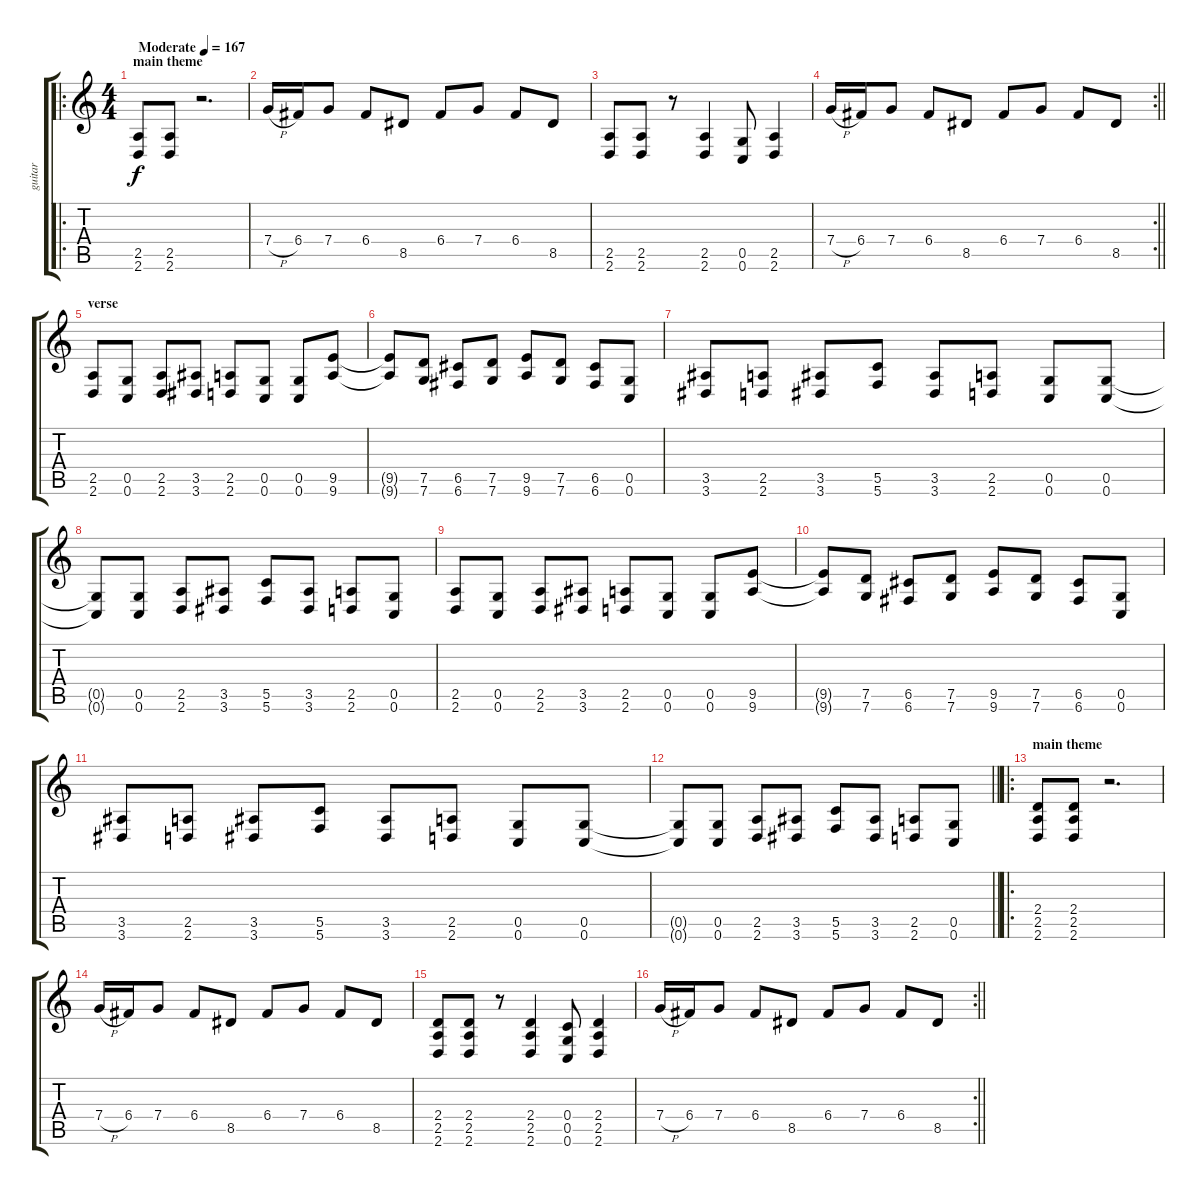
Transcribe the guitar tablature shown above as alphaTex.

\track ("guitar" "guitar") {instrument distortionguitar}
\staff {score tabs}
\tuning (D4 A3 F3 C3 G2 C2) {hide}
\ro
\ts (4 4)
\section ("" "main theme")
\tempo (167 "Moderate")
\clef g2
\ks c
(2.5 2.6).8{dy f instrument distortionguitar} (2.5 2.6).8 r.2{d} |
7.4{h}.16 6.4.16 7.4.8 6.4.8 8.5.8 6.4.8 7.4.8 6.4.8 8.5.8 |
(2.5 2.6).8 (2.5 2.6).8 r.8 (2.5 2.6).4 (0.5 0.6).8 (2.5 2.6).4 |
\rc 2
\barLineRight lightlight
7.4{h}.16 6.4.16 7.4.8 6.4.8 8.5.8 6.4.8 7.4.8 6.4.8 8.5.8 |
\section ("" "verse")
(2.5 2.6).8 (0.5 0.6).8 (2.5 2.6).8 (3.5 3.6).8 (2.5 2.6).8 (0.5 0.6).8 (0.5 0.6).8 (9.5 9.6).8 |
(9.5{t} 9.6{t}).8 (7.5 7.6).8 (6.5 6.6).8 (7.5 7.6).8 (9.5 9.6).8 (7.5 7.6).8 (6.5 6.6).8 (0.5 0.6).8 |
(3.5 3.6).8 (2.5 2.6).8 (3.5 3.6).8 (5.5 5.6).8 (3.5 3.6).8 (2.5 2.6).8 (0.5 0.6).8 (0.5 0.6).8 |
(0.5{t} 0.6{t}).8 (0.5 0.6).8 (2.5 2.6).8 (3.5 3.6).8 (5.5 5.6).8 (3.5 3.6).8 (2.5 2.6).8 (0.5 0.6).8 |
(2.5 2.6).8 (0.5 0.6).8 (2.5 2.6).8 (3.5 3.6).8 (2.5 2.6).8 (0.5 0.6).8 (0.5 0.6).8 (9.5 9.6).8 |
(9.5{t} 9.6{t}).8 (7.5 7.6).8 (6.5 6.6).8 (7.5 7.6).8 (9.5 9.6).8 (7.5 7.6).8 (6.5 6.6).8 (0.5 0.6).8 |
(3.5 3.6).8 (2.5 2.6).8 (3.5 3.6).8 (5.5 5.6).8 (3.5 3.6).8 (2.5 2.6).8 (0.5 0.6).8 (0.5 0.6).8 |
\barLineRight lightlight
(0.5{t} 0.6{t}).8 (0.5 0.6).8 (2.5 2.6).8 (3.5 3.6).8 (5.5 5.6).8 (3.5 3.6).8 (2.5 2.6).8 (0.5 0.6).8 |
\ro
\section ("" "main theme")
(2.4 2.5 2.6).8 (2.4 2.5 2.6).8 r.2{d} |
7.4{h}.16 6.4.16 7.4.8 6.4.8 8.5.8 6.4.8 7.4.8 6.4.8 8.5.8 |
(2.4 2.5 2.6).8 (2.4 2.5 2.6).8 r.8 (2.4 2.5 2.6).4 (0.4 0.5 0.6).8 (2.4 2.5 2.6).4 |
\rc 2
\barLineRight lightlight
7.4{h}.16 6.4.16 7.4.8 6.4.8 8.5.8 6.4.8 7.4.8 6.4.8 8.5.8
